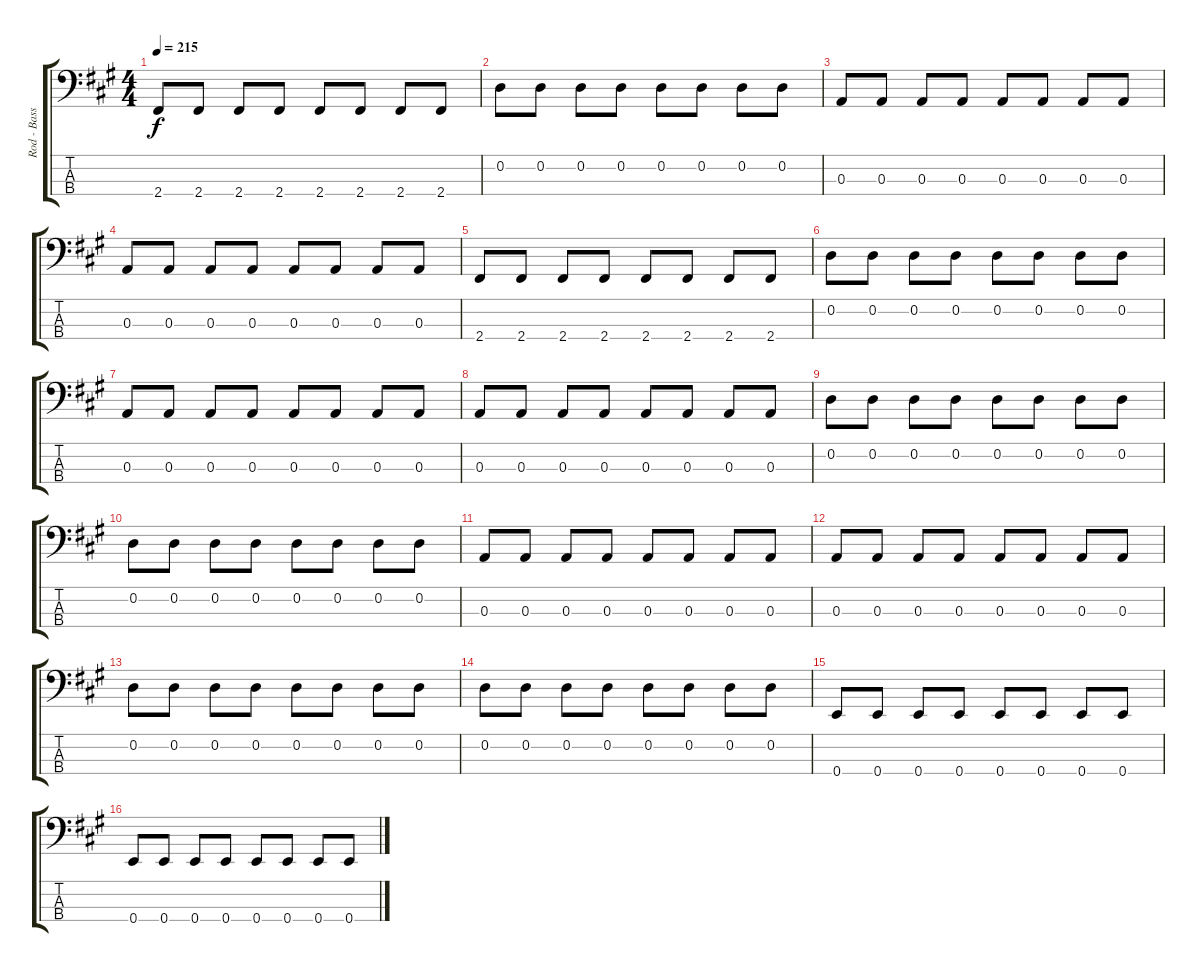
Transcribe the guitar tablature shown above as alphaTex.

\track ("Rod - Bass" "Rod - Bass") {instrument electricbasspick}
\staff {score tabs}
\tuning (G2 D2 A1 E1) {hide}
\ts (4 4)
\tempo 215
\clef f4
\ks a
2.4.8{dy f} 2.4.8 2.4.8 2.4.8 2.4.8 2.4.8 2.4.8 2.4.8 |
0.2.8 0.2.8 0.2.8 0.2.8 0.2.8 0.2.8 0.2.8 0.2.8 |
0.3.8 0.3.8 0.3.8 0.3.8 0.3.8 0.3.8 0.3.8 0.3.8 |
0.3.8 0.3.8 0.3.8 0.3.8 0.3.8 0.3.8 0.3.8 0.3.8 |
2.4.8 2.4.8 2.4.8 2.4.8 2.4.8 2.4.8 2.4.8 2.4.8 |
0.2.8 0.2.8 0.2.8 0.2.8 0.2.8 0.2.8 0.2.8 0.2.8 |
0.3.8 0.3.8 0.3.8 0.3.8 0.3.8 0.3.8 0.3.8 0.3.8 |
0.3.8 0.3.8 0.3.8 0.3.8 0.3.8 0.3.8 0.3.8 0.3.8 |
0.2.8 0.2.8 0.2.8 0.2.8 0.2.8 0.2.8 0.2.8 0.2.8 |
0.2.8 0.2.8 0.2.8 0.2.8 0.2.8 0.2.8 0.2.8 0.2.8 |
0.3.8 0.3.8 0.3.8 0.3.8 0.3.8 0.3.8 0.3.8 0.3.8 |
0.3.8 0.3.8 0.3.8 0.3.8 0.3.8 0.3.8 0.3.8 0.3.8 |
0.2.8 0.2.8 0.2.8 0.2.8 0.2.8 0.2.8 0.2.8 0.2.8 |
0.2.8 0.2.8 0.2.8 0.2.8 0.2.8 0.2.8 0.2.8 0.2.8 |
0.4.8 0.4.8 0.4.8 0.4.8 0.4.8 0.4.8 0.4.8 0.4.8 |
0.4.8 0.4.8 0.4.8 0.4.8 0.4.8 0.4.8 0.4.8 0.4.8
